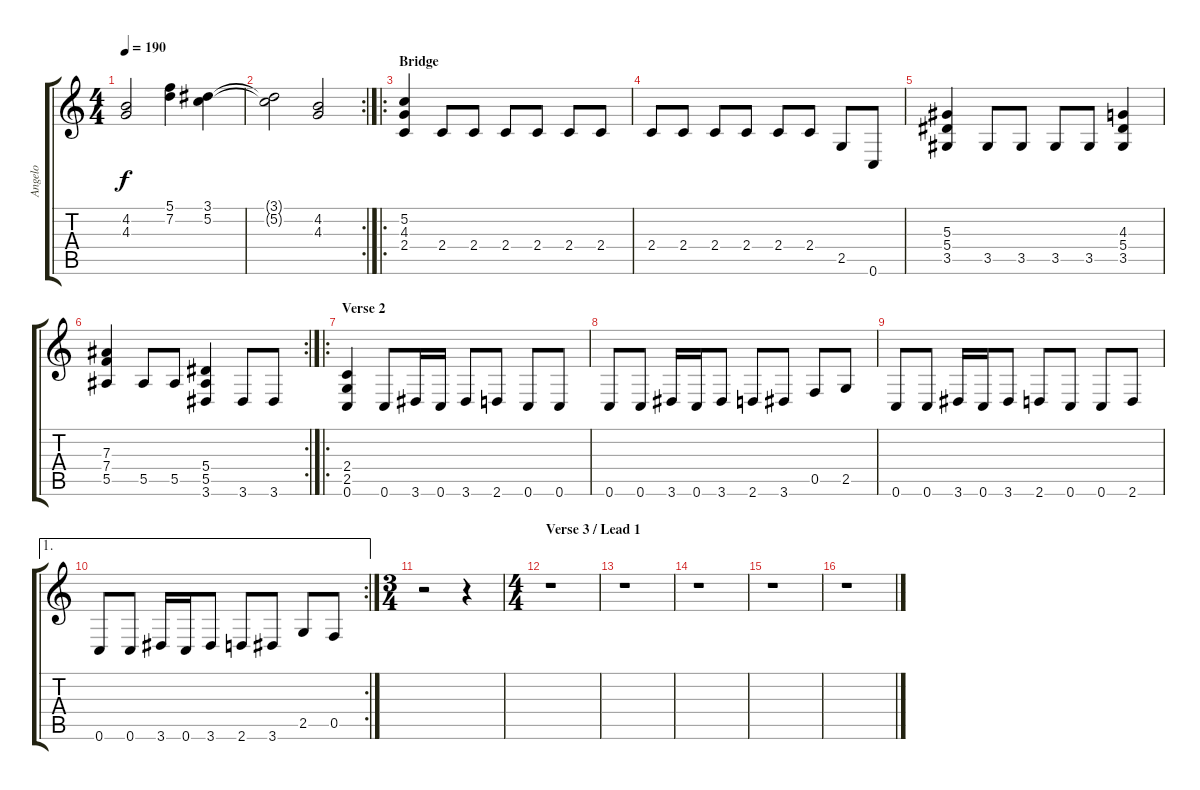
\track ("Angelo" "Angelo") {instrument distortionguitar}
\staff {score tabs}
\tuning (C4 G3 Eb3 Bb2 F2 C2) {hide}
\ts (4 4)
\tempo 190
\clef g2
\ks c
(4.2 4.3).2{dy f} (5.1 7.2).4 (3.1 5.2).4 |
\rc 2
(3.1{t} 5.2{t}).2 (4.2 4.3).2 |
\ro
\section ("" "Bridge")
(5.2 4.3 2.4).4 2.4.8 2.4.8 2.4.8 2.4.8 2.4.8 2.4.8 |
2.4.8 2.4.8 2.4.8 2.4.8 2.4.8 2.4.8 2.5.8 0.6.8 |
(5.3 5.4 3.5).4 3.5.8 3.5.8 3.5.8 3.5.8 (4.3 5.4 3.5).4 |
\rc 2
(7.3 7.4 5.5).4 5.5.8 5.5.8 (5.4 5.5 3.6).4 3.6.8 3.6.8 |
\ro
\section ("" "Verse 2")
(2.4 2.5 0.6).4 0.6.8 3.6.16 0.6.16 3.6.8 2.6.8 0.6.8 0.6.8 |
0.6.8 0.6.8 3.6.16 0.6.16 3.6.8 2.6.8 3.6.8 0.5.8 2.5.8 |
0.6.8 0.6.8 3.6.16 0.6.16 3.6.8 2.6.8 0.6.8 0.6.8 2.6.8 |
\ae 1
\rc 2
0.6.8 0.6.8 3.6.16 0.6.16 3.6.8 2.6.8 3.6.8 2.5.8 0.5.8 |
\ts (3 4)
r.2 r.4 |
\ts (4 4)
\section ("" "Verse 3 / Lead 1")
r.1 |
r.1 |
r.1 |
r.1 |
r.1
